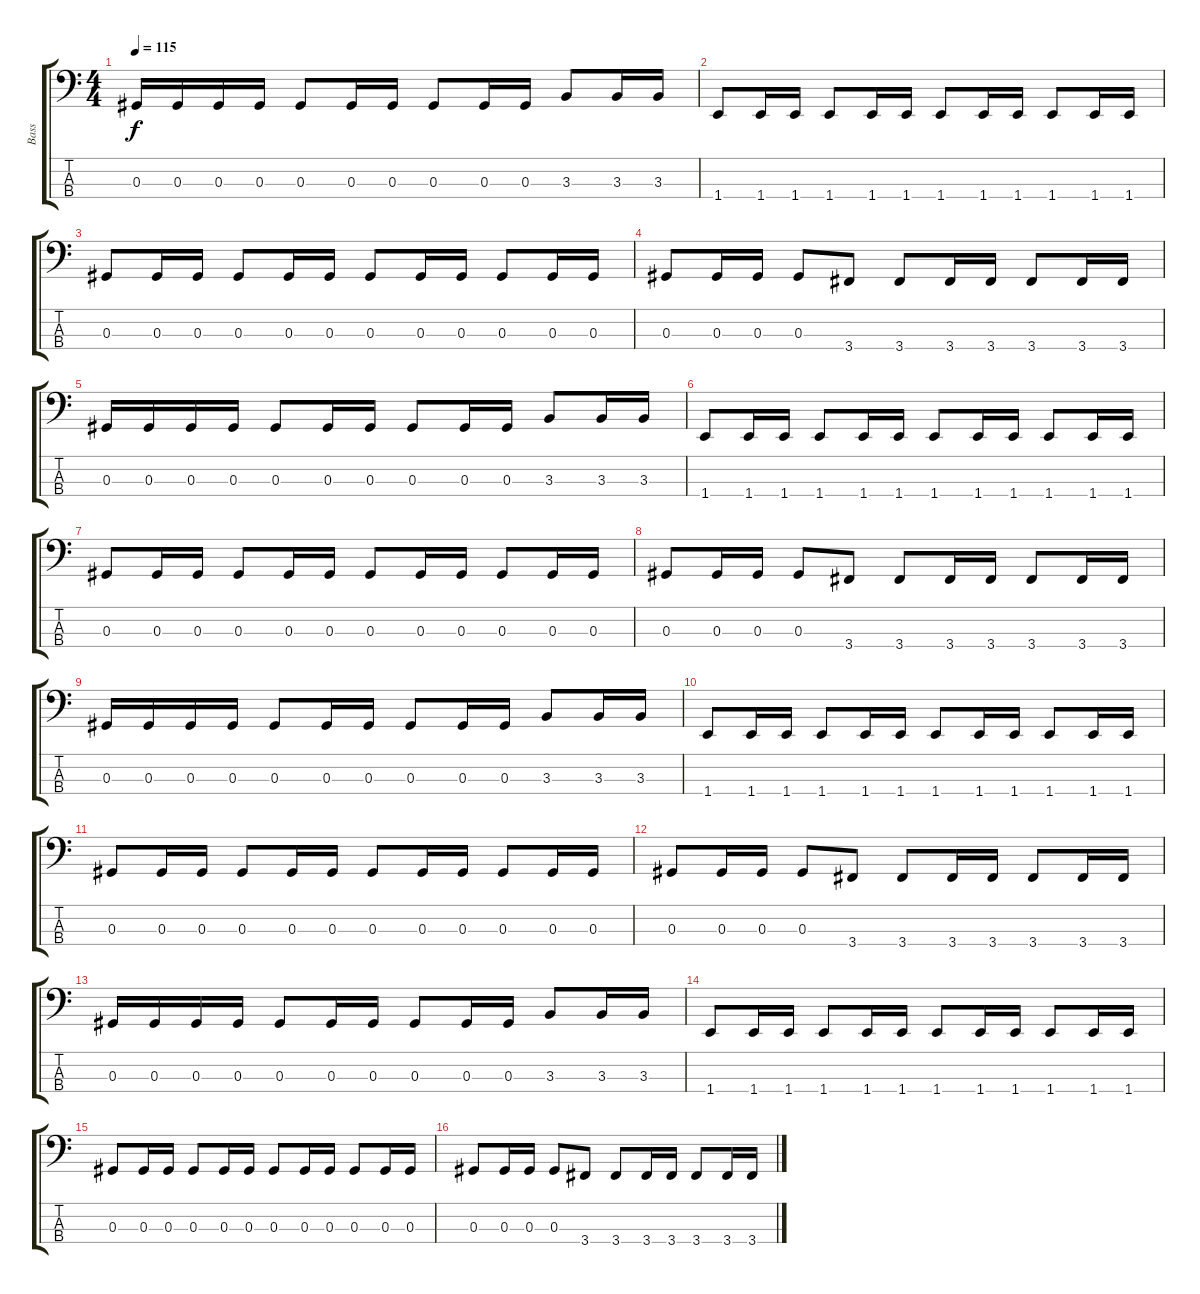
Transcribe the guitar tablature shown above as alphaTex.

\track ("Bass" "Bass") {instrument electricbasspick}
\staff {score tabs}
\tuning (Gb2 Db2 Ab1 Eb1) {hide}
\ts (4 4)
\tempo 115
\clef f4
\ks c
0.3.16{dy f} 0.3.16 0.3.16 0.3.16 0.3.8 0.3.16 0.3.16 0.3.8 0.3.16 0.3.16 3.3.8 3.3.16 3.3.16 |
1.4.8 1.4.16 1.4.16 1.4.8 1.4.16 1.4.16 1.4.8 1.4.16 1.4.16 1.4.8 1.4.16 1.4.16 |
0.3.8 0.3.16 0.3.16 0.3.8 0.3.16 0.3.16 0.3.8 0.3.16 0.3.16 0.3.8 0.3.16 0.3.16 |
0.3.8 0.3.16 0.3.16 0.3.8 3.4.8 3.4.8 3.4.16 3.4.16 3.4.8 3.4.16 3.4.16 |
0.3.16 0.3.16 0.3.16 0.3.16 0.3.8 0.3.16 0.3.16 0.3.8 0.3.16 0.3.16 3.3.8 3.3.16 3.3.16 |
1.4.8 1.4.16 1.4.16 1.4.8 1.4.16 1.4.16 1.4.8 1.4.16 1.4.16 1.4.8 1.4.16 1.4.16 |
0.3.8 0.3.16 0.3.16 0.3.8 0.3.16 0.3.16 0.3.8 0.3.16 0.3.16 0.3.8 0.3.16 0.3.16 |
0.3.8 0.3.16 0.3.16 0.3.8 3.4.8 3.4.8 3.4.16 3.4.16 3.4.8 3.4.16 3.4.16 |
0.3.16 0.3.16 0.3.16 0.3.16 0.3.8 0.3.16 0.3.16 0.3.8 0.3.16 0.3.16 3.3.8 3.3.16 3.3.16 |
1.4.8 1.4.16 1.4.16 1.4.8 1.4.16 1.4.16 1.4.8 1.4.16 1.4.16 1.4.8 1.4.16 1.4.16 |
0.3.8 0.3.16 0.3.16 0.3.8 0.3.16 0.3.16 0.3.8 0.3.16 0.3.16 0.3.8 0.3.16 0.3.16 |
0.3.8 0.3.16 0.3.16 0.3.8 3.4.8 3.4.8 3.4.16 3.4.16 3.4.8 3.4.16 3.4.16 |
0.3.16 0.3.16 0.3.16 0.3.16 0.3.8 0.3.16 0.3.16 0.3.8 0.3.16 0.3.16 3.3.8 3.3.16 3.3.16 |
1.4.8 1.4.16 1.4.16 1.4.8 1.4.16 1.4.16 1.4.8 1.4.16 1.4.16 1.4.8 1.4.16 1.4.16 |
0.3.8 0.3.16 0.3.16 0.3.8 0.3.16 0.3.16 0.3.8 0.3.16 0.3.16 0.3.8 0.3.16 0.3.16 |
0.3.8 0.3.16 0.3.16 0.3.8 3.4.8 3.4.8 3.4.16 3.4.16 3.4.8 3.4.16 3.4.16
